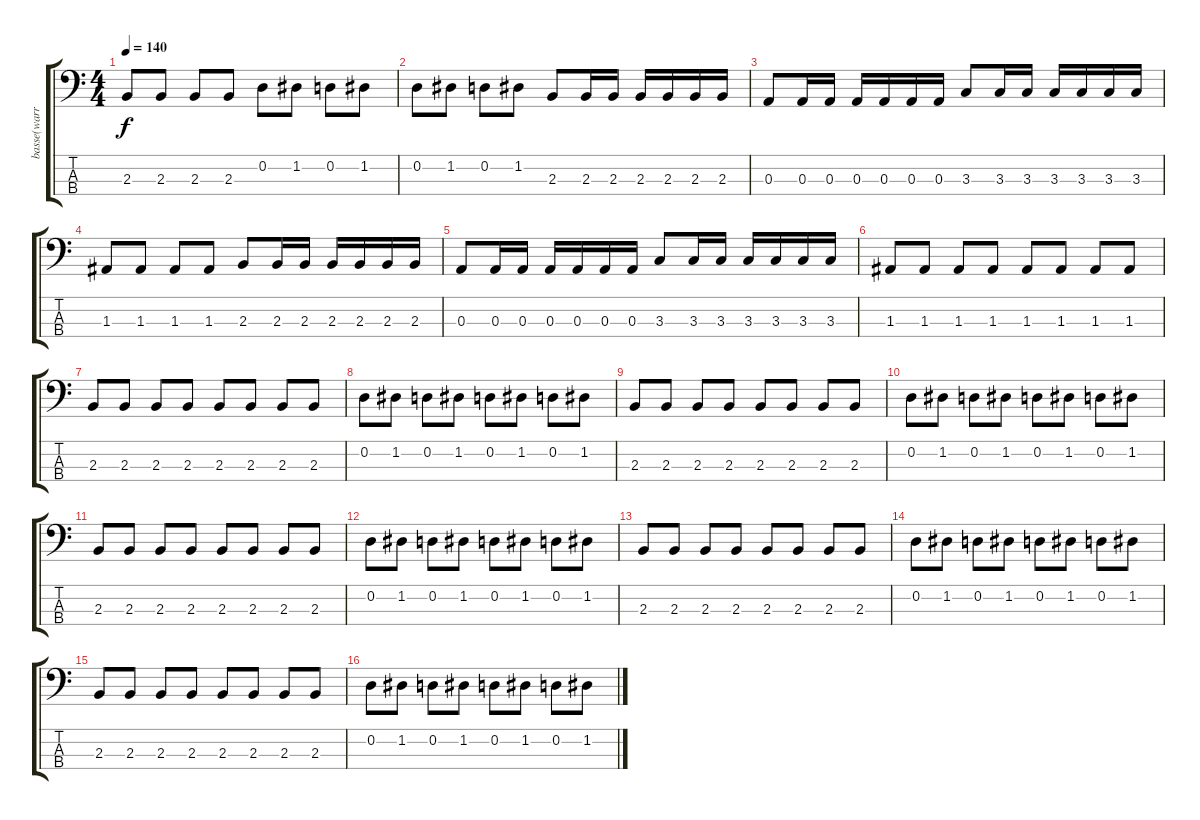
\track ("basse(warren)" "basse(warr") {instrument electricbasspick}
\staff {score tabs}
\tuning (G2 D2 A1 E1) {hide}
\ts (4 4)
\tempo 140
\clef f4
\ks c
2.3.8{dy f} 2.3.8 2.3.8 2.3.8 0.2.8 1.2.8 0.2.8 1.2.8 |
0.2.8 1.2.8 0.2.8 1.2.8 2.3.8 2.3.16 2.3.16 2.3.16 2.3.16 2.3.16 2.3.16 |
0.3.8 0.3.16 0.3.16 0.3.16 0.3.16 0.3.16 0.3.16 3.3.8 3.3.16 3.3.16 3.3.16 3.3.16 3.3.16 3.3.16 |
1.3.8 1.3.8 1.3.8 1.3.8 2.3.8 2.3.16 2.3.16 2.3.16 2.3.16 2.3.16 2.3.16 |
0.3.8 0.3.16 0.3.16 0.3.16 0.3.16 0.3.16 0.3.16 3.3.8 3.3.16 3.3.16 3.3.16 3.3.16 3.3.16 3.3.16 |
1.3.8 1.3.8 1.3.8 1.3.8 1.3.8 1.3.8 1.3.8 1.3.8 |
2.3.8 2.3.8 2.3.8 2.3.8 2.3.8 2.3.8 2.3.8 2.3.8 |
0.2.8 1.2.8 0.2.8 1.2.8 0.2.8 1.2.8 0.2.8 1.2.8 |
2.3.8 2.3.8 2.3.8 2.3.8 2.3.8 2.3.8 2.3.8 2.3.8 |
0.2.8 1.2.8 0.2.8 1.2.8 0.2.8 1.2.8 0.2.8 1.2.8 |
2.3.8 2.3.8 2.3.8 2.3.8 2.3.8 2.3.8 2.3.8 2.3.8 |
0.2.8 1.2.8 0.2.8 1.2.8 0.2.8 1.2.8 0.2.8 1.2.8 |
2.3.8 2.3.8 2.3.8 2.3.8 2.3.8 2.3.8 2.3.8 2.3.8 |
0.2.8 1.2.8 0.2.8 1.2.8 0.2.8 1.2.8 0.2.8 1.2.8 |
2.3.8 2.3.8 2.3.8 2.3.8 2.3.8 2.3.8 2.3.8 2.3.8 |
0.2.8 1.2.8 0.2.8 1.2.8 0.2.8 1.2.8 0.2.8 1.2.8
